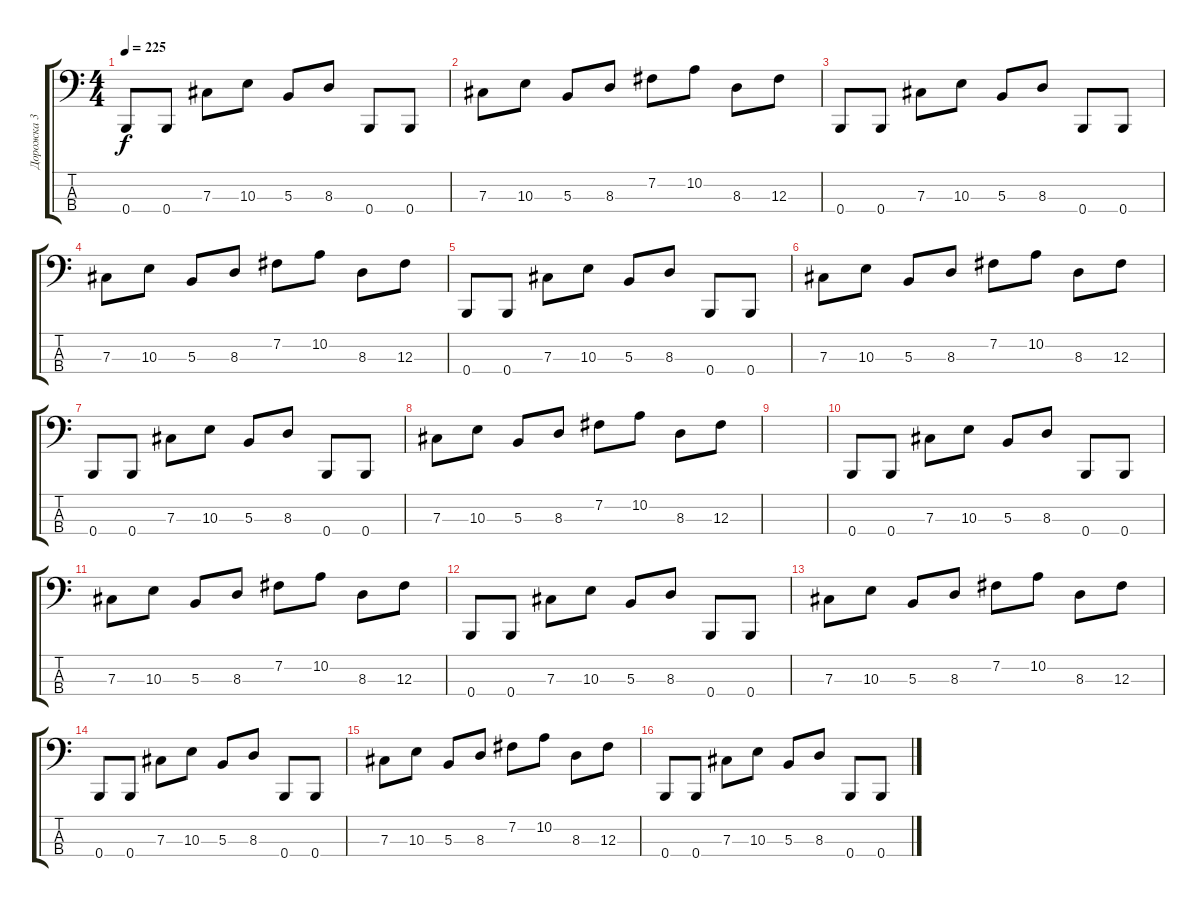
\track ("Дорожка 3" "Дорожка 3") {instrument electricbassfinger}
\staff {score tabs}
\tuning (E2 B1 Gb1 B0) {hide}
\ts (4 4)
\tempo 225
\clef f4
\ks c
0.4.8{dy f} 0.4.8 7.3.8 10.3.8 5.3.8 8.3.8 0.4.8 0.4.8 |
7.3.8 10.3.8 5.3.8 8.3.8 7.2.8 10.2.8 8.3.8 12.3.8 |
0.4.8 0.4.8 7.3.8 10.3.8 5.3.8 8.3.8 0.4.8 0.4.8 |
7.3.8 10.3.8 5.3.8 8.3.8 7.2.8 10.2.8 8.3.8 12.3.8 |
0.4.8 0.4.8 7.3.8 10.3.8 5.3.8 8.3.8 0.4.8 0.4.8 |
7.3.8 10.3.8 5.3.8 8.3.8 7.2.8 10.2.8 8.3.8 12.3.8 |
0.4.8 0.4.8 7.3.8 10.3.8 5.3.8 8.3.8 0.4.8 0.4.8 |
7.3.8 10.3.8 5.3.8 8.3.8 7.2.8 10.2.8 8.3.8 12.3.8 |
|
0.4.8 0.4.8 7.3.8 10.3.8 5.3.8 8.3.8 0.4.8 0.4.8 |
7.3.8 10.3.8 5.3.8 8.3.8 7.2.8 10.2.8 8.3.8 12.3.8 |
0.4.8 0.4.8 7.3.8 10.3.8 5.3.8 8.3.8 0.4.8 0.4.8 |
7.3.8 10.3.8 5.3.8 8.3.8 7.2.8 10.2.8 8.3.8 12.3.8 |
0.4.8 0.4.8 7.3.8 10.3.8 5.3.8 8.3.8 0.4.8 0.4.8 |
7.3.8 10.3.8 5.3.8 8.3.8 7.2.8 10.2.8 8.3.8 12.3.8 |
0.4.8 0.4.8 7.3.8 10.3.8 5.3.8 8.3.8 0.4.8 0.4.8
